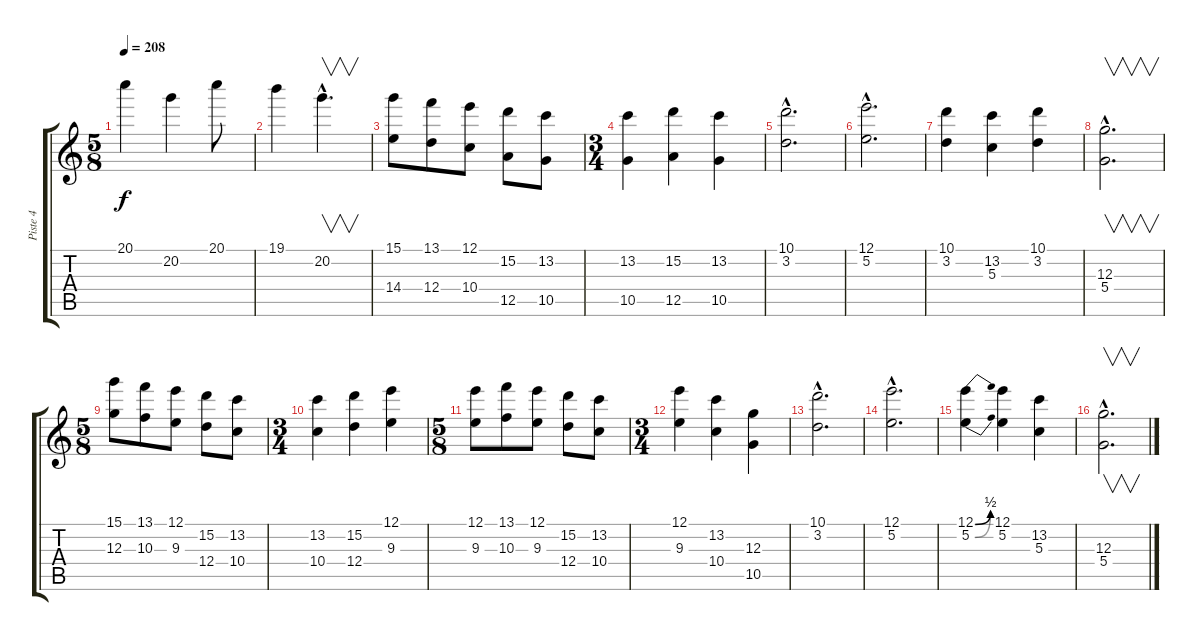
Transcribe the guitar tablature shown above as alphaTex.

\track ("Piste 4" "Piste 4") {instrument distortionguitar}
\staff {score tabs}
\tuning (E4 B3 G3 D3 A2 E2) {hide}
\ts (5 8)
\tempo 208
\clef g2
\ks c
20.1.4{dy f} 20.2.4 20.1.8 |
19.1.4 20.2{hac}.4{v d} |
(15.1 14.4).8 (13.1 12.4).8 (12.1 10.4).8 (15.2 12.5).8 (13.2 10.5).8 |
\ts (3 4)
(13.2 10.5).4 (15.2 12.5).4 (13.2 10.5).4 |
(10.1{hac} 3.2{hac}).2{d} |
(12.1{hac} 5.2{hac}).2{d} |
(10.1 3.2).4 (13.2 5.3).4 (10.1 3.2).4 |
(12.3{hac} 5.4{hac}).2{v d} |
\ts (5 8)
(15.1 12.3).8 (13.1 10.3).8 (12.1 9.3).8 (15.2 12.4).8 (13.2 10.4).8 |
\ts (3 4)
(13.2 10.4).4 (15.2 12.4).4 (12.1 9.3).4 |
\ts (5 8)
(12.1 9.3).8 (13.1 10.3).8 (12.1 9.3).8 (15.2 12.4).8 (13.2 10.4).8 |
\ts (3 4)
(12.1 9.3).4 (13.2 10.4).4 (12.3 10.5).4 |
(10.1{hac} 3.2{hac}).2{d} |
(12.1{hac} 5.2{hac}).2{d} |
(12.1{be (bend 0 0 60 2)} 5.2{be (bend 0 0 60 2)}).4 (12.1 5.2).4 (13.2 5.3).4 |
(12.3{hac} 5.4{hac}).2{v d}
